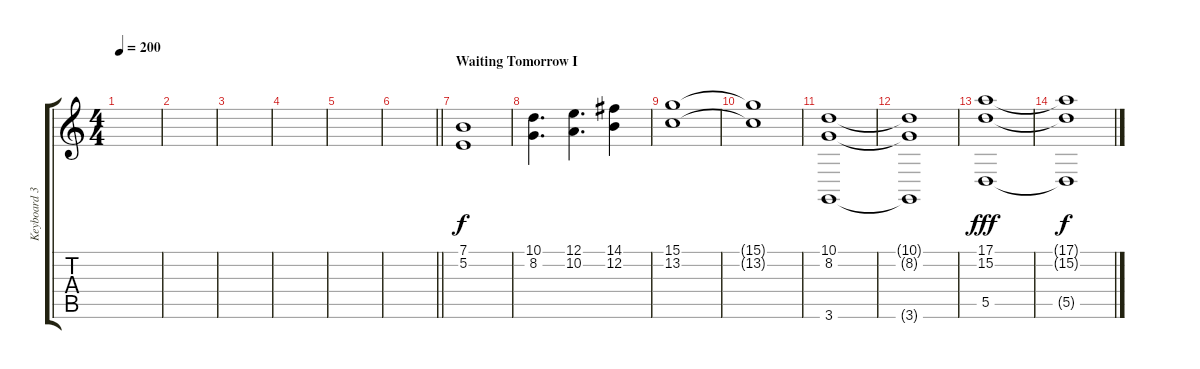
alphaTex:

\track ("Keyboard 3" "Keyboard 3") {instrument synthstrings1}
\staff {score tabs}
\tuning (E4 B3 G3 D3 A2 E2) {hide}
\ts (4 4)
\tempo 200
\clef g2
\ks c
|
|
|
|
|
\barLineRight lightlight
|
\section ("" "Waiting Tomorrow I")
(7.1 5.2).1 |
(10.1 8.2).4{d} (12.1 10.2).4{d} (14.1 12.2).4 |
(15.1 13.2).1 |
(15.1{t} 13.2{t}).1 |
(10.1 8.2 3.6).1 |
(10.1{t} 8.2{t} 3.6{t}).1{dy f} |
(17.1 15.2 5.5).1{dy fff} |
(17.1{t} 15.2{t} 5.5{t}).1{dy f}
